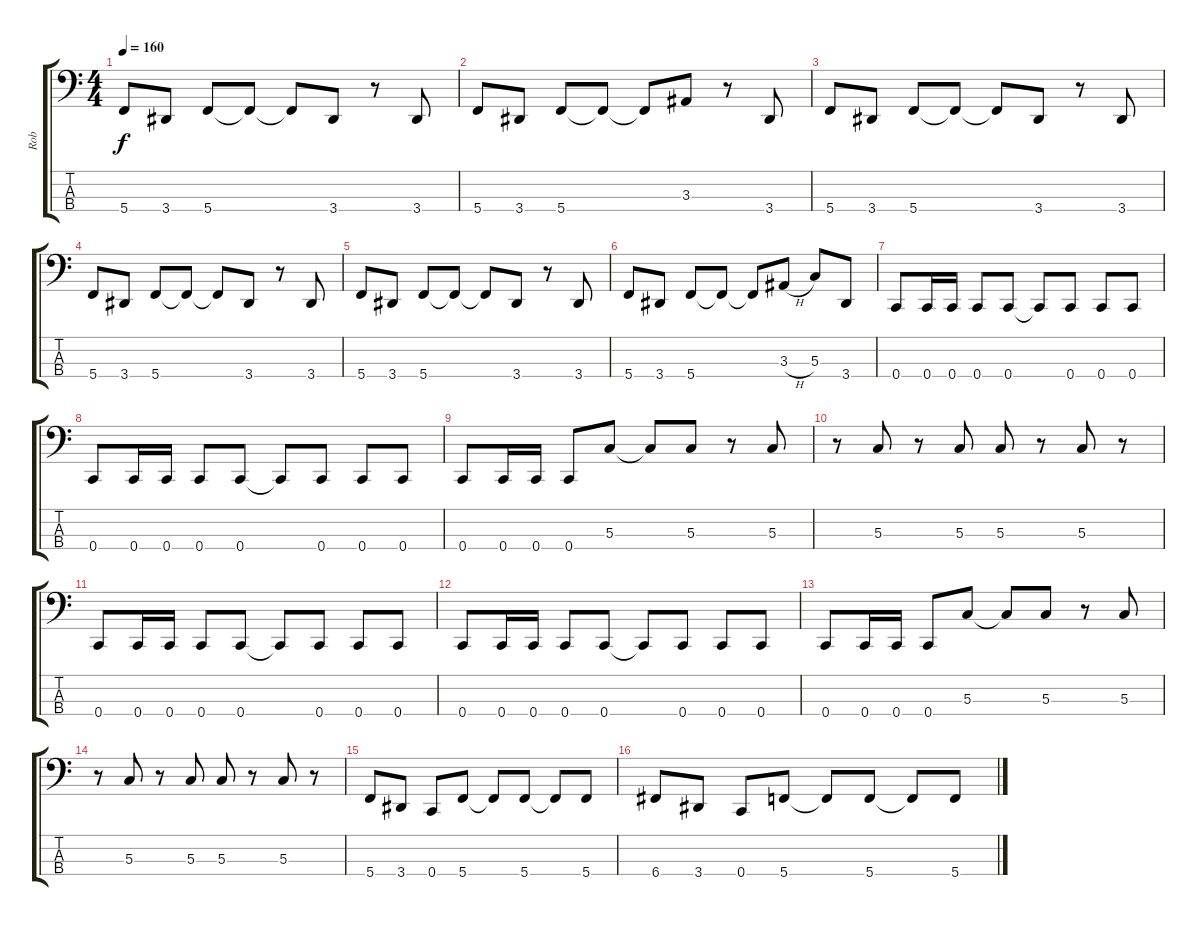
\track ("Rob" "Rob") {instrument electricbassfinger}
\staff {score tabs}
\tuning (F2 C2 G1 C1) {hide}
\ts (4 4)
\tempo 160
\clef f4
\ks c
5.4.8{dy f} 3.4.8 5.4.8 5.4{t}.8 5.4{t}.8 3.4.8 r.8 3.4.8 |
5.4.8 3.4.8 5.4.8 5.4{t}.8 5.4{t}.8 3.3.8 r.8 3.4.8 |
5.4.8 3.4.8 5.4.8 5.4{t}.8 5.4{t}.8 3.4.8 r.8 3.4.8 |
5.4.8 3.4.8 5.4.8 5.4{t}.8 5.4{t}.8 3.4.8 r.8 3.4.8 |
5.4.8 3.4.8 5.4.8 5.4{t}.8 5.4{t}.8 3.4.8 r.8 3.4.8 |
5.4.8 3.4.8 5.4.8 5.4{t}.8 5.4{t}.8 3.3{h}.8 5.3.8 3.4.8 |
0.4.8 0.4.16 0.4.16 0.4.8 0.4.8 0.4{t}.8 0.4.8 0.4.8 0.4.8 |
0.4.8 0.4.16 0.4.16 0.4.8 0.4.8 0.4{t}.8 0.4.8 0.4.8 0.4.8 |
0.4.8 0.4.16 0.4.16 0.4.8 5.3.8 5.3{t}.8 5.3.8 r.8 5.3.8 |
r.8 5.3.8 r.8 5.3.8 5.3.8 r.8 5.3.8 r.8 |
0.4.8 0.4.16 0.4.16 0.4.8 0.4.8 0.4{t}.8 0.4.8 0.4.8 0.4.8 |
0.4.8 0.4.16 0.4.16 0.4.8 0.4.8 0.4{t}.8 0.4.8 0.4.8 0.4.8 |
0.4.8 0.4.16 0.4.16 0.4.8 5.3.8 5.3{t}.8 5.3.8 r.8 5.3.8 |
r.8 5.3.8 r.8 5.3.8 5.3.8 r.8 5.3.8 r.8 |
5.4.8 3.4.8 0.4.8 5.4.8 5.4{t}.8 5.4.8 5.4{t}.8 5.4.8 |
6.4.8 3.4.8 0.4.8 5.4.8 5.4{t}.8 5.4.8 5.4{t}.8 5.4.8
